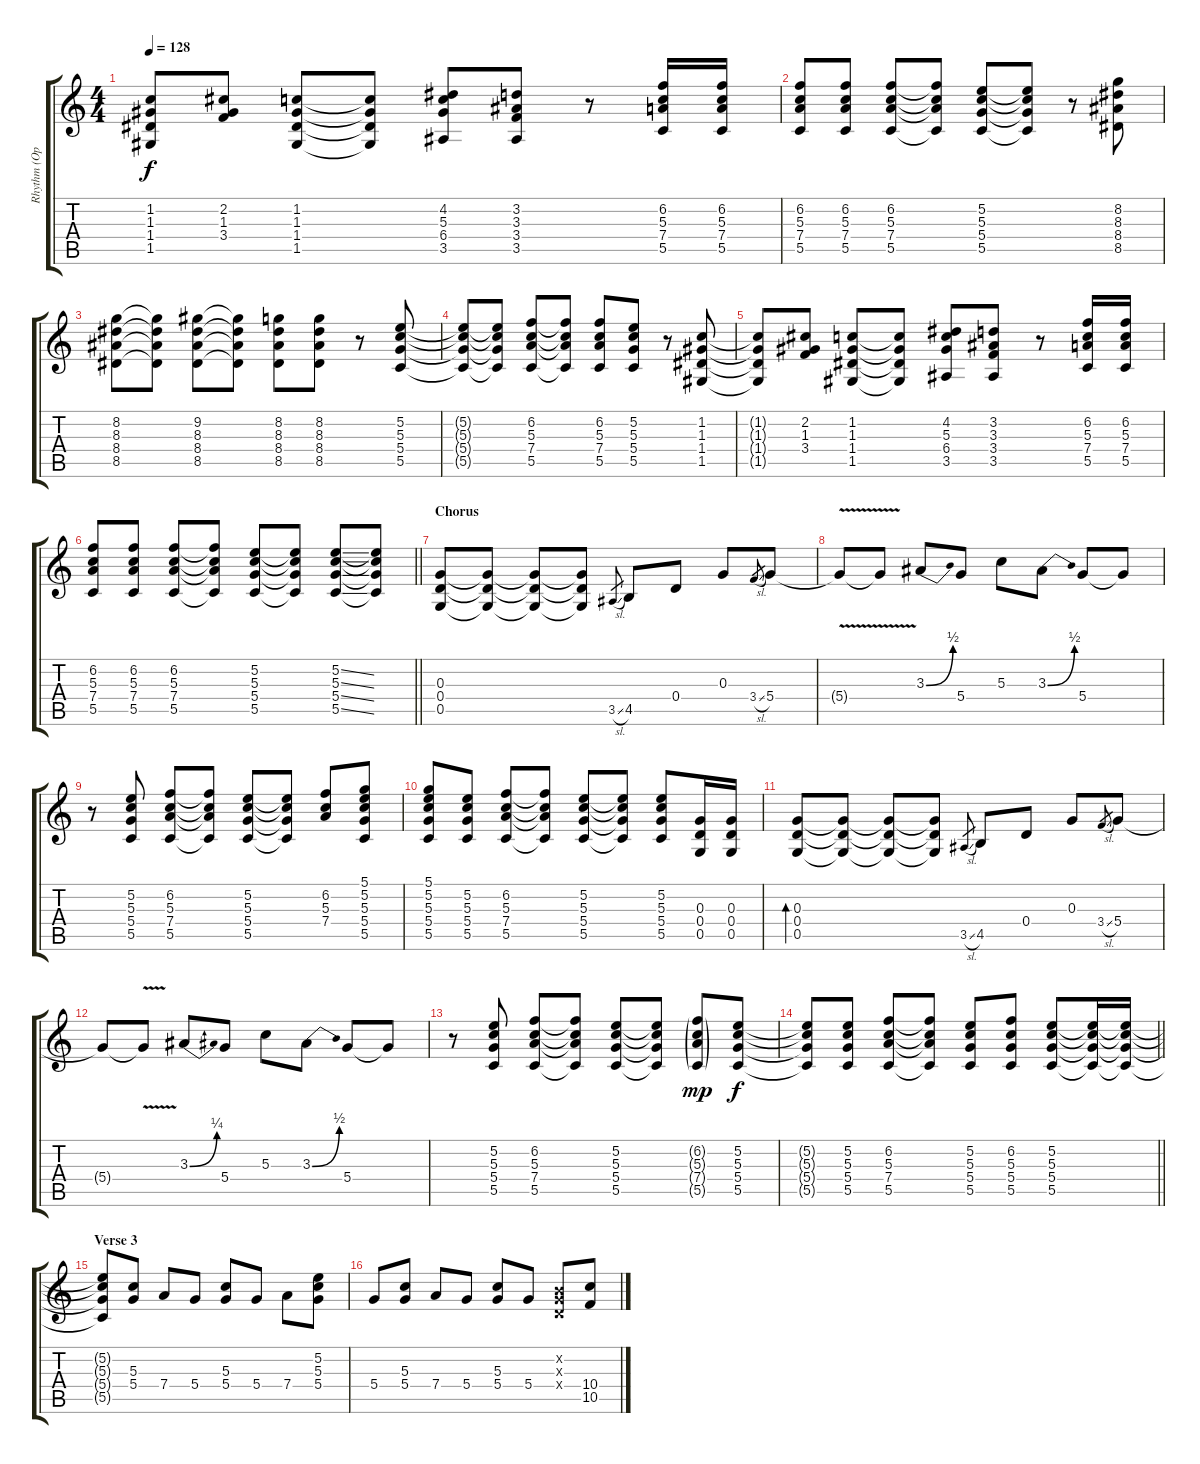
\track ("Rhythm (Open G)" "Rhythm (Op") {instrument electricguitarclean}
\staff {score tabs}
\tuning (D4 B3 G3 D3 G2 D2) {hide}
\ts (4 4)
\tempo 128
\clef g2
\ks c
(1.2{t} 1.3{t} 1.4{t} 1.5{t}).8{dy f} (2.2 1.3 3.4).8 (1.2 1.3 1.4 1.5).8 (1.2{t} 1.3{t} 1.4{t} 1.5{t}).8 (4.2 5.3 6.4 3.5).8 (3.2 3.3 3.4 3.5).8 r.8 (6.2 5.3 7.4 5.5).16 (6.2 5.3 7.4 5.5).16 |
(6.2 5.3 7.4 5.5).8 (6.2 5.3 7.4 5.5).8 (6.2 5.3 7.4 5.5).8 (6.2{t} 5.3{t} 7.4{t} 5.5{t}).8 (5.2 5.3 5.4 5.5).8 (5.2{t} 5.3{t} 5.4{t} 5.5{t}).8 r.8 (8.2 8.3 8.4 8.5).8 |
(8.2 8.3 8.4 8.5).8 (8.2{t} 8.3{t} 8.4{t} 8.5{t}).8 (9.2 8.3 8.4 8.5).8 (9.2{t} 8.3{t} 8.4{t} 8.5{t}).8 (8.2 8.3 8.4 8.5).8 (8.2 8.3 8.4 8.5).8 r.8 (5.2 5.3 5.4 5.5).8 |
(5.2{t} 5.3{t} 5.4{t} 5.5{t}).8 (5.2{t} 5.3{t} 5.4{t} 5.5{t}).8 (6.2 5.3 7.4 5.5).8 (6.2{t} 5.3{t} 7.4{t} 5.5{t}).8 (6.2 5.3 7.4 5.5).8 (5.2 5.3 5.4 5.5).8 r.8 (1.2 1.3 1.4 1.5).8 |
(1.2{t} 1.3{t} 1.4{t} 1.5{t}).8 (2.2 1.3 3.4).8 (1.2 1.3 1.4 1.5).8 (1.2{t} 1.3{t} 1.4{t} 1.5{t}).8 (4.2 5.3 6.4 3.5).8 (3.2 3.3 3.4 3.5).8 r.8 (6.2 5.3 7.4 5.5).16 (6.2 5.3 7.4 5.5).16 |
\barLineRight lightlight
(6.2 5.3 7.4 5.5).8 (6.2 5.3 7.4 5.5).8 (6.2 5.3 7.4 5.5).8 (6.2{t} 5.3{t} 7.4{t} 5.5{t}).8 (5.2 5.3 5.4 5.5).8 (5.2{t} 5.3{t} 5.4{t} 5.5{t}).8 (5.2{ss} 5.3{ss} 5.4{ss} 5.5{ss}).8 (5.2{t} 5.3{t} 5.4{t} 5.5{t}).8 |
\section ("" "Chorus")
(0.3 0.4 0.5).8 (0.3{t} 0.4{t} 0.5{t}).8 (0.3{t} 0.4{t} 0.5{t}).8 (0.3{t} 0.4{t} 0.5{t}).8 3.5{sl}.8{gr} 4.5.8 0.4.8 0.3.8 3.4{sl}.8{gr} 5.4.8 |
5.4{v t}.8 5.4{t}.8 3.3{be (bend 0 0 60 2)}.8 5.4.8 5.3.8 3.3{be (bend 0 0 60 2)}.8 5.4.8 5.4{t}.8 |
r.8 (5.2 5.3 5.4 5.5).8 (6.2 5.3 7.4 5.5).8 (6.2{t} 5.3{t} 7.4{t} 5.5{t}).8 (5.2 5.3 5.4 5.5).8 (5.2{t} 5.3{t} 5.4{t} 5.5{t}).8 (6.2 5.3 7.4).8 (5.1 5.2 5.3 5.4 5.5).8 |
(5.1 5.2 5.3 5.4 5.5).8 (5.2 5.3 5.4 5.5).8 (6.2 5.3 7.4 5.5).8 (6.2{t} 5.3{t} 7.4{t} 5.5{t}).8 (5.2 5.3 5.4 5.5).8 (5.2{t} 5.3{t} 5.4{t} 5.5{t}).8 (5.2 5.3 5.4 5.5).8 (0.3 0.4 0.5).16 (0.3 0.4 0.5).16 |
(0.3 0.4 0.5).8{bd 60} (0.3{t} 0.4{t} 0.5{t}).8 (0.3{t} 0.4{t} 0.5{t}).8 (0.3{t} 0.4{t} 0.5{t}).8 3.5{sl}.8{gr} 4.5.8 0.4.8 0.3.8 3.4{sl}.8{gr} 5.4.8 |
5.4{t}.8 5.4{v t}.8 3.3{be (bend 0 0 60 1)}.8 5.4.8 5.3.8 3.3{be (bend 0 0 60 2)}.8 5.4.8 5.4{t}.8 |
r.8 (5.2 5.3 5.4 5.5).8 (6.2 5.3 7.4 5.5).8 (6.2{t} 5.3{t} 7.4{t} 5.5{t}).8 (5.2 5.3 5.4 5.5).8 (5.2{t} 5.3{t} 5.4{t} 5.5{t}).8 (6.2{g} 5.3{g} 7.4{g} 5.5{g}).8{dy mp} (5.2 5.3 5.4 5.5).8{dy f} |
\barLineRight lightlight
(5.2{t} 5.3{t} 5.4{t} 5.5{t}).8 (5.2 5.3 5.4 5.5).8 (6.2 5.3 7.4 5.5).8 (6.2{t} 5.3{t} 7.4{t} 5.5{t}).8 (5.2 5.3 5.4 5.5).8 (6.2 5.3 5.4 5.5).8 (5.2 5.3 5.4 5.5).8 (5.2{t} 5.3{t} 5.4{t} 5.5{t}).16 (5.2{t} 5.3{t} 5.4{t} 5.5{t}).16 |
\section ("" "Verse 3")
(5.2{t} 5.3{t} 5.4{t} 5.5{t}).8 (5.3 5.4).8 7.4.8 5.4.8 (5.3 5.4).8 5.4.8 7.4.8 (5.2 5.3 5.4).8 |
5.4.8 (5.3 5.4).8 7.4.8 5.4.8 (5.3 5.4).8 5.4.8 (0.2{x} 0.3{x} 0.4{x}).8 (10.4 10.5).8
